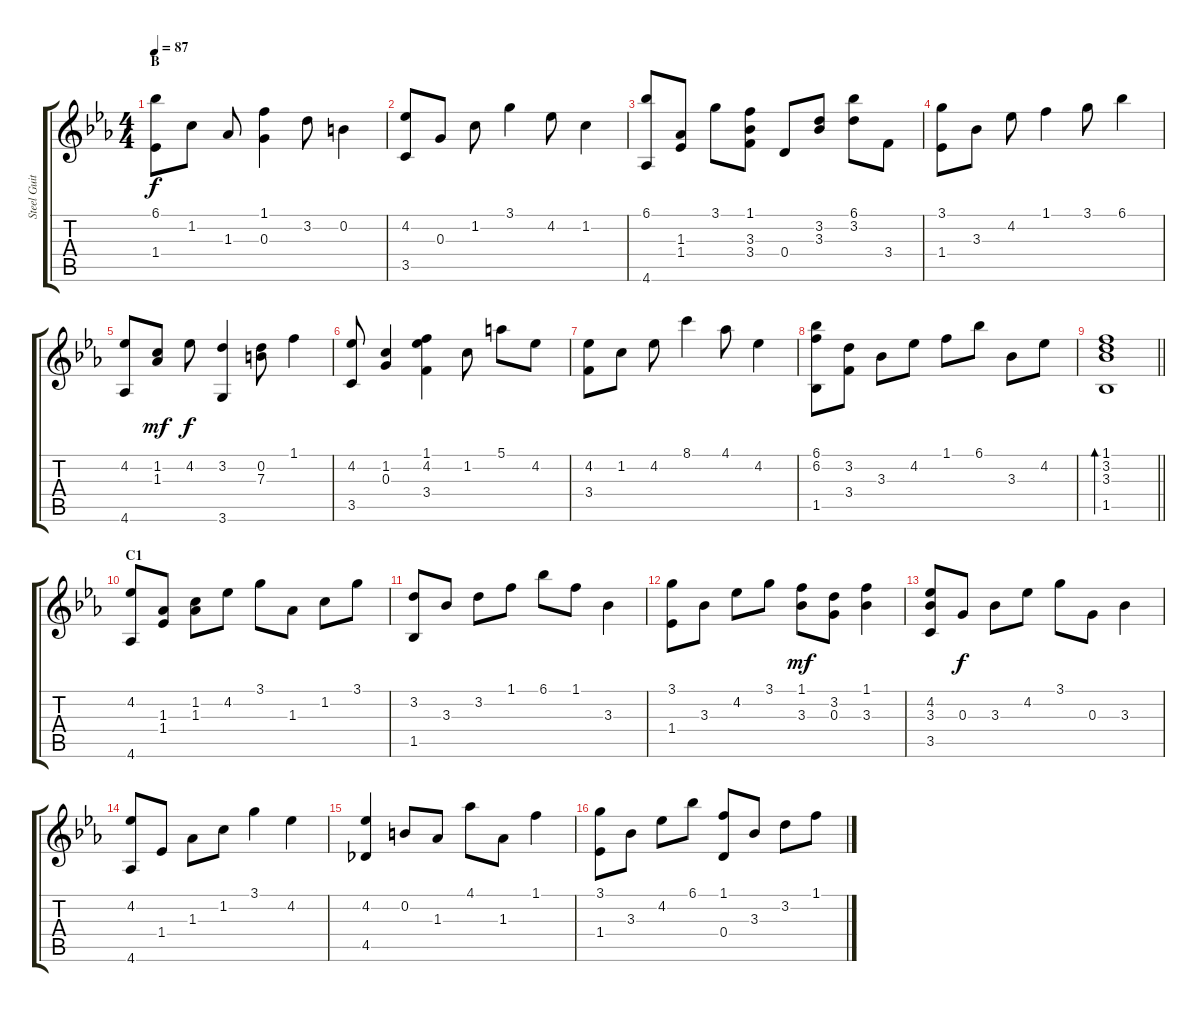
\track ("Steel Guitar" "Steel Guit") {instrument acousticguitarsteel}
\staff {score tabs}
\tuning (E4 B3 G3 D3 A2 E2) {hide}
\ts (4 4)
\section ("" "B")
\tempo 87
\clef g2
\ks eb
(6.1 1.4).8{dy f} 1.2.8 1.3.8 (1.1 0.3).4 3.2.8 0.2.4 |
(4.2 3.5).8 0.3.8 1.2.8 3.1.4 4.2.8 1.2.4 |
(6.1 4.6).8 (1.3 1.4).8 3.1.8 (1.1 3.3 3.4).8 0.4.8 (3.2 3.3).8 (6.1 3.2).8 3.4.8 |
(3.1 1.4).8 3.3.8 4.2.8 1.1.4 3.1.8 6.1.4 |
(4.2 4.6).8 (1.2 1.3).8{dy mf} 4.2.8{dy f} (3.2 3.6).4 (0.2 7.3).8 1.1.4 |
(4.2 3.5).8 (1.2 0.3).4 (1.1 4.2 3.4).4 1.2.8 5.1.8 4.2.8 |
(4.2 3.4).8 1.2.8 4.2.8 8.1.4 4.1.8 4.2.4 |
(6.1 6.2 1.5).8 (3.2 3.4).8 3.3.8 4.2.8 1.1.8 6.1.8 3.3.8 4.2.8 |
\barLineRight lightlight
(1.1 3.2 3.3 1.5).1{bd 60} |
\section ("" "C1")
(4.2 4.6).8 (1.3 1.4).8 (1.2 1.3).8 4.2.8 3.1.8 1.3.8 1.2.8 3.1.8 |
(3.2 1.5).8 3.3.8 3.2.8 1.1.8 6.1.8 1.1.8 3.3.4 |
(3.1 1.4).8 3.3.8 4.2.8 3.1.8 (1.1 3.3).8{dy mf} (3.2 0.3).8 (1.1 3.3).4 |
(4.2 3.3 3.5).8 0.3.8{dy f} 3.3.8 4.2.8 3.1.8 0.3.8 3.3.4 |
(4.2 4.6).8 1.4.8 1.3.8 1.2.8 3.1.4 4.2.4 |
(4.2 4.5).4 0.2.8 1.3.8 4.1.8 1.3.8 1.1.4 |
(3.1 1.4).8 3.3.8 4.2.8 6.1.8 (1.1 0.4).8 3.3.8 3.2.8 1.1.8
